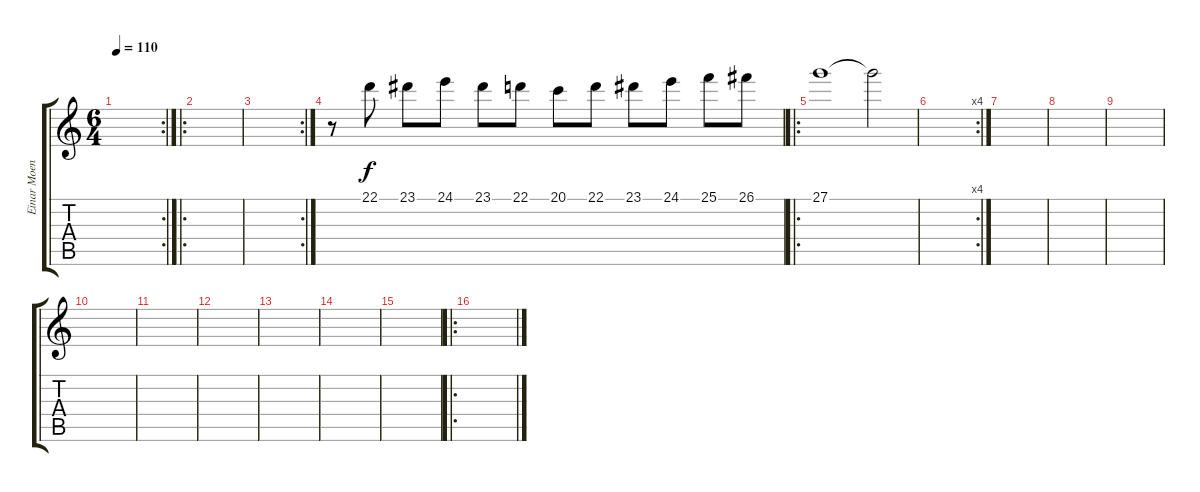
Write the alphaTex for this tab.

\track ("Einar Moen " "Einar Moen") {instrument pad1newage}
\staff {score tabs}
\tuning (E4 B3 G3 D3 A2 E2) {hide}
\rc 2
\ts (6 4)
\tempo 110
\clef g2
\ks c
|
\ro
|
\rc 2
|
r.8 22.1.8{instrument tubularbells} 23.1.8 24.1.8 23.1.8 22.1.8 20.1.8 22.1.8 23.1.8 24.1.8 25.1.8 26.1.8 |
\ro
27.1.1 27.1{t}.2 |
\rc 4
|
|
|
|
|
|
|
|
|
|
\ro
